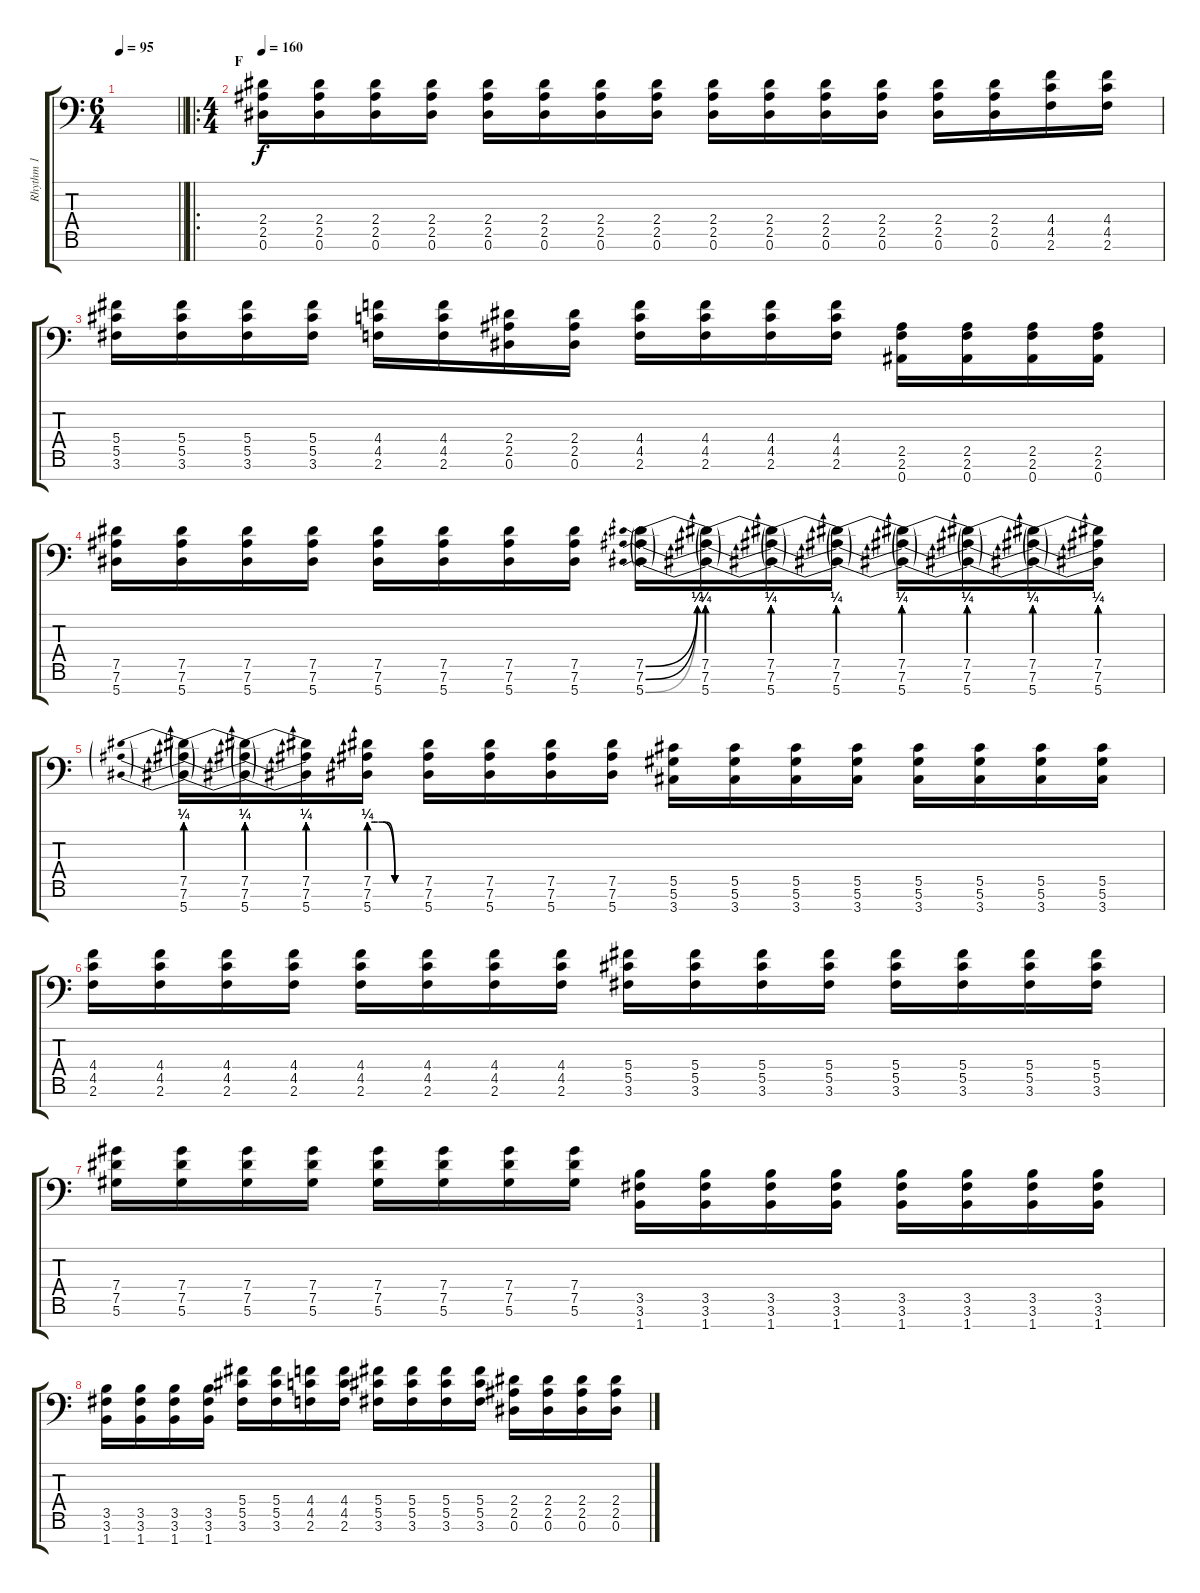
\track ("Rhythm 1" "Rhythm 1") {instrument distortionguitar}
\staff {score tabs}
\tuning (Eb4 Bb3 Gb3 Db3 Ab2 Eb2 Bb1) {hide}
\ts (6 4)
\tempo 95
\clef f4
\barLineRight lightlight
\ks c
|
\ro
\ts (4 4)
\section ("" "F")
\tempo 160
(2.4 2.5 0.6).16 (2.4 2.5 0.6).16 (2.4 2.5 0.6).16 (2.4 2.5 0.6).16 (2.4 2.5 0.6).16 (2.4 2.5 0.6).16 (2.4 2.5 0.6).16 (2.4 2.5 0.6).16 (2.4 2.5 0.6).16 (2.4 2.5 0.6).16 (2.4 2.5 0.6).16 (2.4 2.5 0.6).16 (2.4 2.5 0.6).16 (2.4 2.5 0.6).16 (4.4 4.5 2.6).16 (4.4 4.5 2.6).16 |
(5.4 5.5 3.6).16 (5.4 5.5 3.6).16 (5.4 5.5 3.6).16 (5.4 5.5 3.6).16 (4.4 4.5 2.6).16 (4.4 4.5 2.6).16 (2.4 2.5 0.6).16 (2.4 2.5 0.6).16 (4.4 4.5 2.6).16 (4.4 4.5 2.6).16 (4.4 4.5 2.6).16 (4.4 4.5 2.6).16 (2.5 2.6 0.7).16 (2.5 2.6 0.7).16 (2.5 2.6 0.7).16 (2.5 2.6 0.7).16 |
(7.5 7.6 5.7).16 (7.5 7.6 5.7).16 (7.5 7.6 5.7).16 (7.5 7.6 5.7).16 (7.5 7.6 5.7).16 (7.5 7.6 5.7).16 (7.5 7.6 5.7).16 (7.5 7.6 5.7).16 (7.5{be (bend 0 0 60 1)} 7.6{be (bend 0 0 60 1)} 5.7{be (bend 0 0 60 1)}).16 (7.5{be (prebend 0 1 60 1)} 7.6{be (prebend 0 1 60 1)} 5.7{be (prebend 0 1 60 1)}).16 (7.5{be (prebend 0 1 60 1)} 7.6{be (prebend 0 1 60 1)} 5.7{be (prebend 0 1 60 1)}).16 (7.5{be (prebend 0 1 60 1)} 7.6{be (prebend 0 1 60 1)} 5.7{be (prebend 0 1 60 1)}).16 (7.5{be (prebend 0 1 60 1)} 7.6{be (prebend 0 1 60 1)} 5.7{be (prebend 0 1 60 1)}).16 (7.5{be (prebend 0 1 60 1)} 7.6{be (prebend 0 1 60 1)} 5.7{be (prebend 0 1 60 1)}).16 (7.5{be (prebend 0 1 60 1)} 7.6{be (prebend 0 1 60 1)} 5.7{be (prebend 0 1 60 1)}).16 (7.5{be (prebend 0 1 60 1)} 7.6{be (prebend 0 1 60 1)} 5.7{be (prebend 0 1 60 1)}).16 |
(7.5{be (prebend 0 1 60 1)} 7.6{be (prebend 0 1 60 1)} 5.7{be (prebend 0 1 60 1)}).16 (7.5{be (prebend 0 1 60 1)} 7.6{be (prebend 0 1 60 1)} 5.7{be (prebend 0 1 60 1)}).16 (7.5{be (prebend 0 1 60 1)} 7.6{be (prebend 0 1 60 1)} 5.7{be (prebend 0 1 60 1)}).16 (7.5{be (custom 0 1 10 1 20 1 30 0 60 0)} 7.6{be (custom 0 1 15 1 30 0 60 0)} 5.7{be (custom 0 1 15 1 30 0 60 0)}).16 (7.5 7.6 5.7).16 (7.5 7.6 5.7).16 (7.5 7.6 5.7).16 (7.5 7.6 5.7).16 (5.5 5.6 3.7).16 (5.5 5.6 3.7).16 (5.5 5.6 3.7).16 (5.5 5.6 3.7).16 (5.5 5.6 3.7).16 (5.5 5.6 3.7).16 (5.5 5.6 3.7).16 (5.5 5.6 3.7).16 |
(4.4 4.5 2.6).16 (4.4 4.5 2.6).16 (4.4 4.5 2.6).16 (4.4 4.5 2.6).16 (4.4 4.5 2.6).16 (4.4 4.5 2.6).16 (4.4 4.5 2.6).16 (4.4 4.5 2.6).16 (5.4 5.5 3.6).16 (5.4 5.5 3.6).16 (5.4 5.5 3.6).16 (5.4 5.5 3.6).16 (5.4 5.5 3.6).16 (5.4 5.5 3.6).16 (5.4 5.5 3.6).16 (5.4 5.5 3.6).16 |
(7.4 7.5 5.6).16 (7.4 7.5 5.6).16 (7.4 7.5 5.6).16 (7.4 7.5 5.6).16 (7.4 7.5 5.6).16 (7.4 7.5 5.6).16 (7.4 7.5 5.6).16 (7.4 7.5 5.6).16 (3.5 3.6 1.7).16 (3.5 3.6 1.7).16 (3.5 3.6 1.7).16 (3.5 3.6 1.7).16 (3.5 3.6 1.7).16 (3.5 3.6 1.7).16 (3.5 3.6 1.7).16 (3.5 3.6 1.7).16 |
(3.5 3.6 1.7).16 (3.5 3.6 1.7).16 (3.5 3.6 1.7).16 (3.5 3.6 1.7).16 (5.4 5.5 3.6).16 (5.4 5.5 3.6).16 (4.4 4.5 2.6).16 (4.4 4.5 2.6).16 (5.4 5.5 3.6).16 (5.4 5.5 3.6).16 (5.4 5.5 3.6).16 (5.4 5.5 3.6).16 (2.4 2.5 0.6).16 (2.4 2.5 0.6).16 (2.4 2.5 0.6).16 (2.4 2.5 0.6).16
